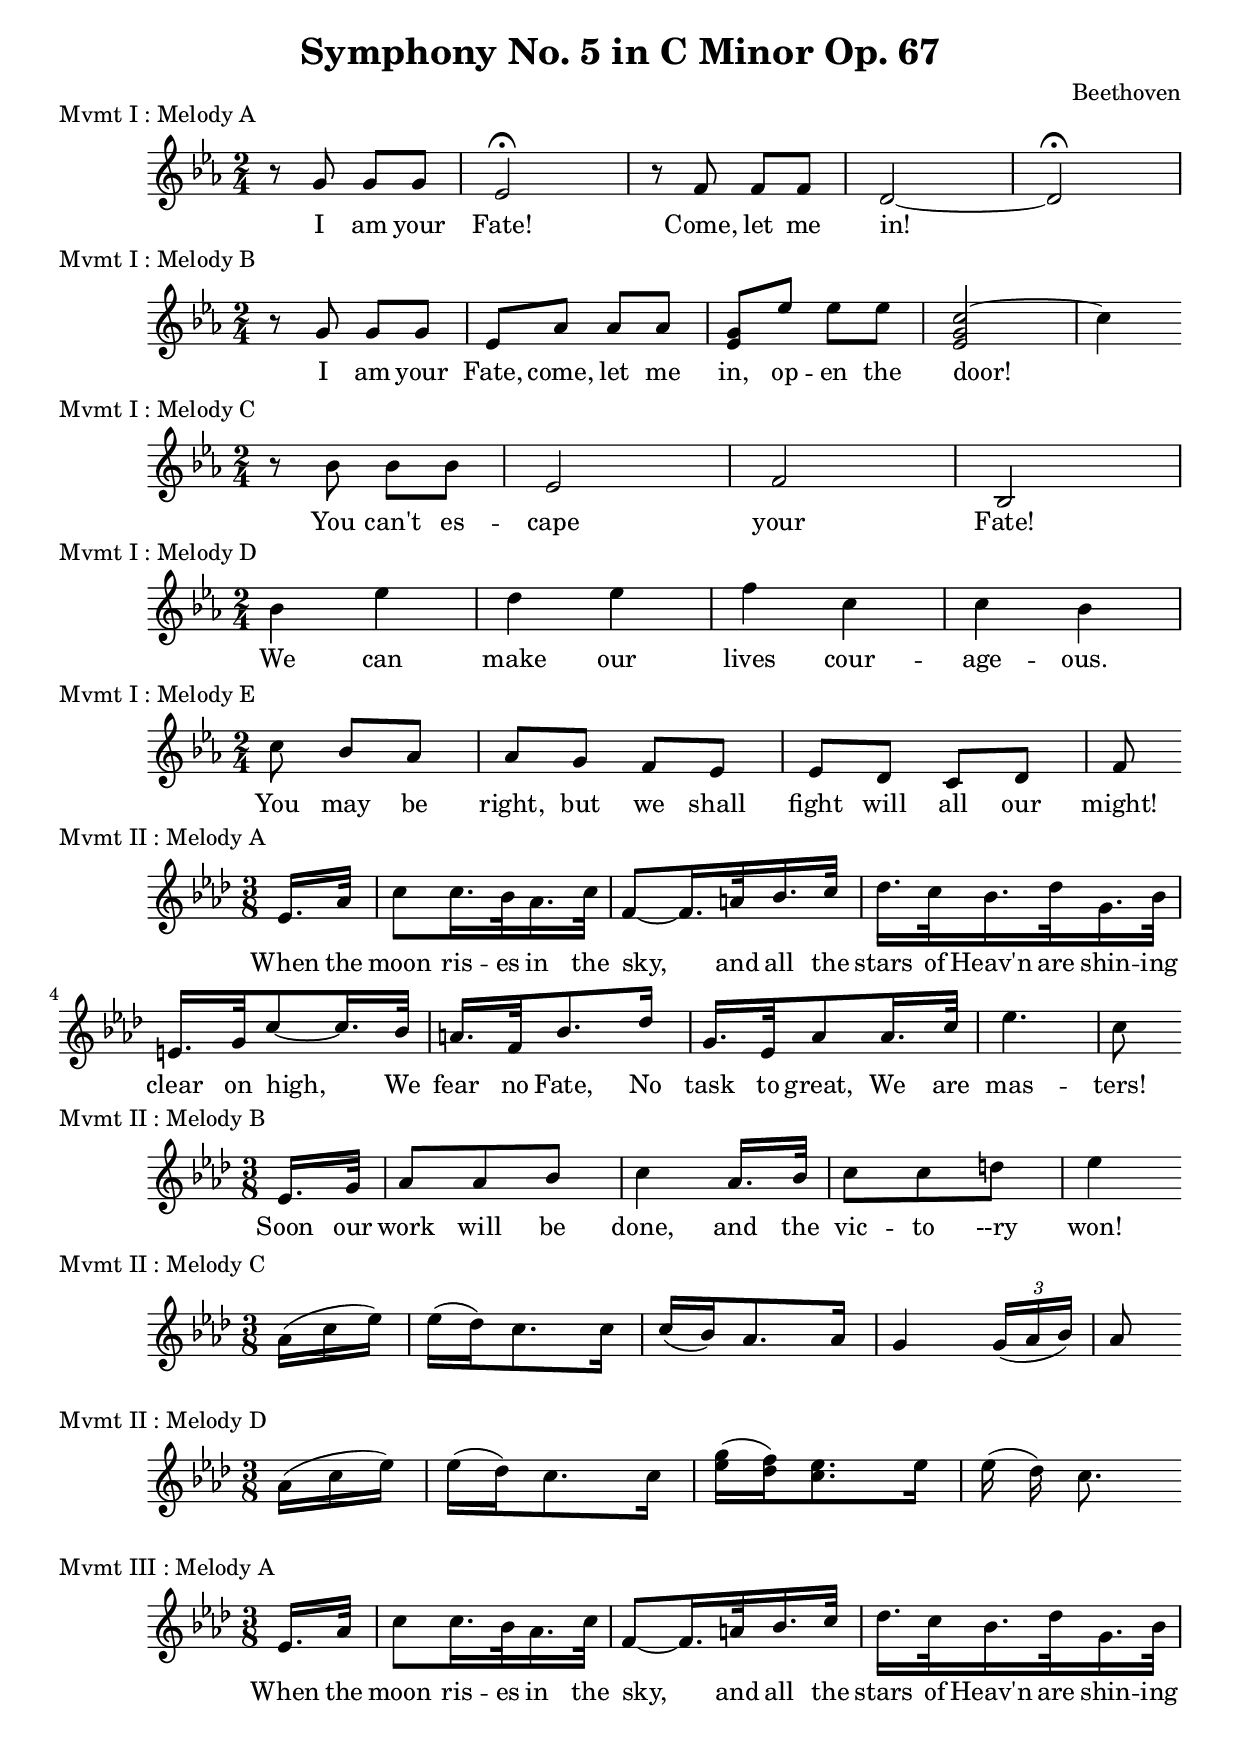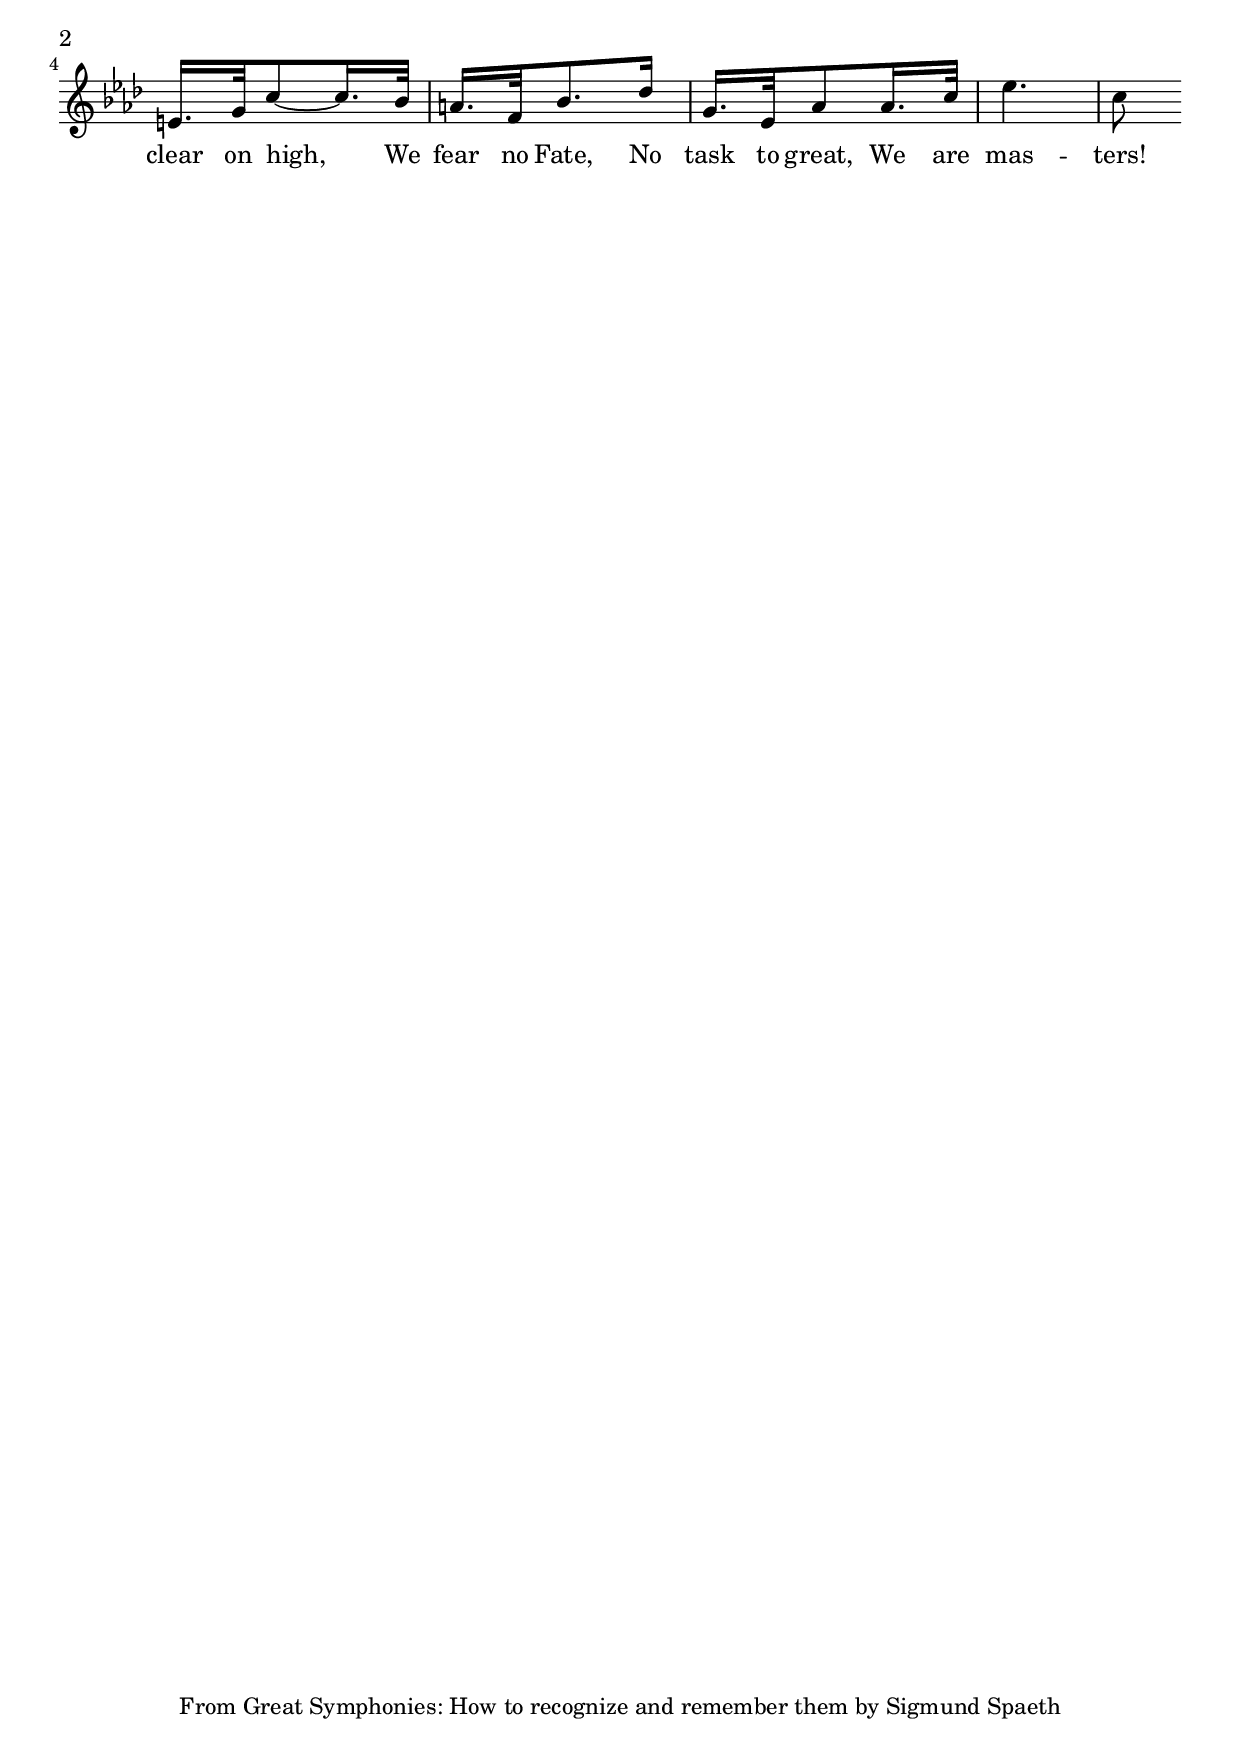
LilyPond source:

% Beethoven Symphony No. 4
\version "2.18.2"
% Melody definitions for movements of
% Beethovens's 5th Symphony (beethoven-005)

% Movement I Melody A {{{
melody_ia = <<
    \relative c'' {
        \clef "treble"
        \key c \minor
        \time 2/4
        r8 g g g | ees2\fermata | r8 f f f | d2~ | d2\fermata |
    }
    \addlyrics {
        I am your Fate! Come, let me in!
    }
>> % }}}

% Movement I Melody B {{{
melody_ib = <<
    \relative c'' {
        \clef "treble"
        \key c \minor
        \time 2/4
        r8 g g g | ees8 aes aes aes | <g ees>8 ees' ees ees | <c g ees>2~ | c4
    }
    \addlyrics {
        I am your Fate, come, let me in, op -- en the door!
    }
>> % }}}

% Movement I Melody C {{{
melody_ic = <<
    \relative c'' {
        \clef "treble"
        \key c \minor
        \time 2/4
        r8 bes bes bes | ees,2 | f2 | bes,2 |
    }
    \addlyrics {
        You can't es -- cape your Fate!
    }
>> % }}}

% Movement I Melody D {{{
melody_id = <<
    \relative c'' {
        \clef "treble"
        \key c \minor
        \time 2/4
        bes4 ees | d4 ees | f4 c | c4 bes |
    }
    \addlyrics {
        We can make our lives cour -- age -- ous.
    }
>> % }}}

% Movement I Melody E {{{
melody_ie = <<
    \relative c'' {
        \clef "treble"
        \key c \minor
        \time 2/4
        \partial 4. c8 bes aes |
        aes8 g f ees | ees8 d c d | f
    }
    \addlyrics {
        You may be right, but we shall fight will all our might!
    }
>> % }}}

% Movement II Melody A {{{
melody_iia = <<
    \relative c' {
        \clef "treble"
        \key aes \major
        \time 3/8
        \partial 8 ees16. aes32 |
        c8 c16. bes32 aes16. c32 |
        f,8~ f16. a32 bes16. c32 |
        des16. c32 bes16. des32 g,16. bes32 |
        e,16. g32 c8~ c16. bes32 |
        a16. f32 bes8. des16 |
        g,16. ees32 aes8 aes16. c32 | ees4. | c8
    }
    \addlyrics {
        When the moon ris -- es in the sky,
        and all the stars of Heav'n are shin -- ing
        clear on high, We fear no Fate,
        No task to great, We are mas -- ters!
    }
>> % }}}

% Movement II Melody B {{{
melody_iib = <<
    \relative c' {
        \clef "treble"
        \key aes \major
        \time 3/8
        \partial 8 ees16. g32 |
        aes8 aes bes |
        c4 aes16. bes32 |
        c8 c d | ees4
    }
    \addlyrics {
        Soon our work will be done,
        and the vic -- to --ry won!
    }
>> % }}}

% Movement II Melody C {{{
melody_iic = <<
    \relative c'' {
        \clef "treble"
        \key aes \major
        \time 3/8
        \partial 8. aes16( c ees) |
        ees16( des) c8. c16 |
        c16( bes) aes8. aes16 |
        g4 \tuplet 3/2 { g16( aes bes) } |
        aes8
    }
    \addlyrics {
    }
>> % }}}

% Movement II Melody D {{{
melody_iid = <<
    \relative c'' {
        \clef "treble"
        \key aes \major
        \time 3/8
        \partial 8. aes16( c ees) |
        ees16( des) c8. c16 |
        <g' ees>16( <f des>) <ees c>8. ees16 |
        ees16( des) c8.
    }
    \addlyrics {
    }
>> % }}}

% Movement III Melody A {{{
melody_iiia = <<
    \relative c' {
        \clef "treble"
        \key c \minor
        \time 3/4
        \partial 4 g4 |
        c4 ees g | c2 ees4 |
        d2 fis,4 | g2. |
        g2 b4 | c2 d4 | f2 ees4 | d2\fermata
    }
    \addlyrics {
        The bat -- tle is done, we have no fear,
        Tri -- umph ov -- er Fate is near.
    }
>> % }}}


\header {
    title = "Symphony No. 5 in C Minor Op. 67"
    composer = "Beethoven"
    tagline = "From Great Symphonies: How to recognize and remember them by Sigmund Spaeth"
}
\layout { ragged-right = ##f }

\score { \header {piece = "Mvmt I : Melody A"} \melody_ia }
\score { \header {piece = "Mvmt I : Melody B"} \melody_ib }
\score { \header {piece = "Mvmt I : Melody C"} \melody_ic }
\score { \header {piece = "Mvmt I : Melody D"} \melody_id }
\score { \header {piece = "Mvmt I : Melody E"} \melody_ie }
\score { \header {piece = "Mvmt II : Melody A"} \melody_iia }
\score { \header {piece = "Mvmt II : Melody B"} \melody_iib }
\score { \header {piece = "Mvmt II : Melody C"} \melody_iic }
\score { \header {piece = "Mvmt II : Melody D"} \melody_iid }
\score { \header {piece = "Mvmt III : Melody A"} \melody_iia }
